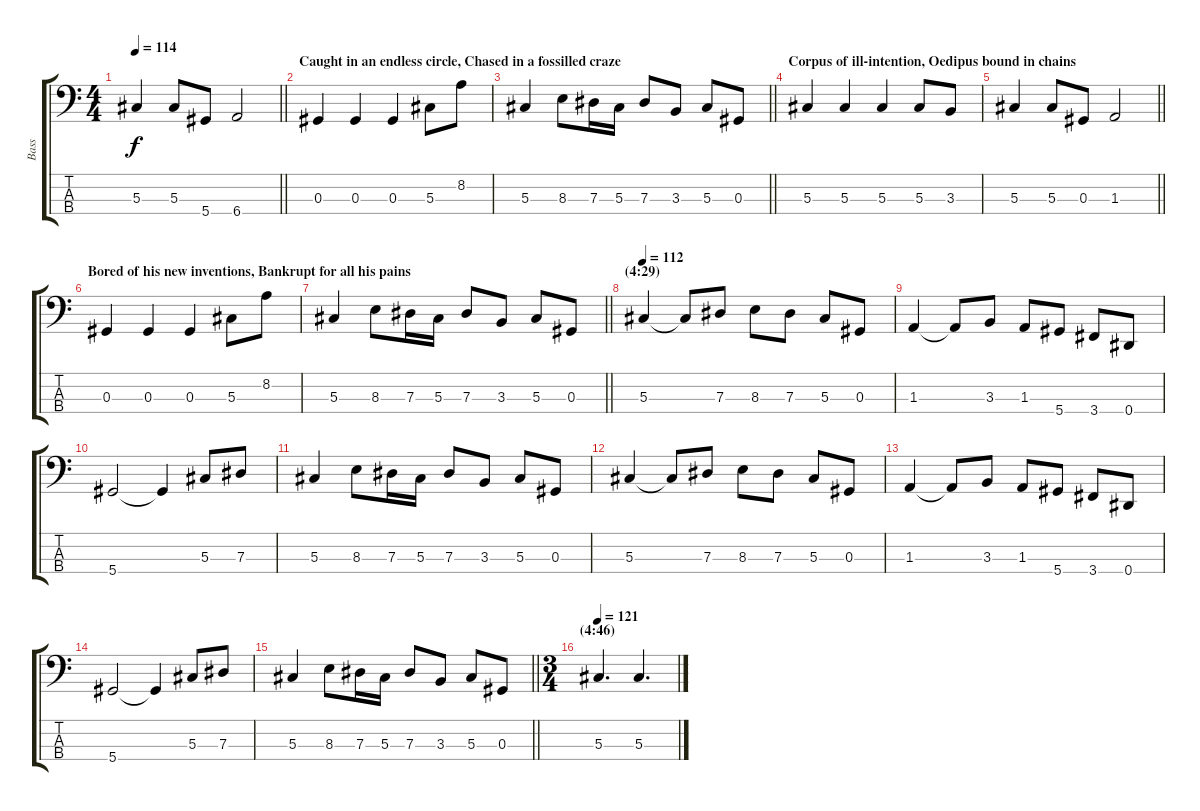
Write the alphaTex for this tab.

\track ("Bass" "Bass") {instrument electricbassfinger}
\staff {score tabs}
\tuning (Gb2 Db2 Ab1 Eb1) {hide}
\ts (4 4)
\tempo 114
\clef f4
\barLineRight lightlight
\ks c
5.3.4{dy f} 5.3.8 5.4.8 6.4.2 |
\section ("" "Caught in an endless circle, Chased in a fossilled craze ")
0.3.4 0.3.4 0.3.4 5.3.8 8.2.8 |
\barLineRight lightlight
5.3.4 8.3.8 7.3.16 5.3.16 7.3.8 3.3.8 5.3.8 0.3.8 |
\section ("" "Corpus of ill-intention, Oedipus bound in chains ")
5.3.4 5.3.4 5.3.4 5.3.8 3.3.8 |
\barLineRight lightlight
5.3.4 5.3.8 0.3.8 1.3.2 |
\section ("" "Bored of his new inventions, Bankrupt for all his pains")
0.3.4 0.3.4 0.3.4 5.3.8 8.2.8 |
\barLineRight lightlight
5.3.4 8.3.8 7.3.16 5.3.16 7.3.8 3.3.8 5.3.8 0.3.8 |
\section ("" "(4:29)")
\tempo 112
5.3.4 5.3{t}.8 7.3.8 8.3.8 7.3.8 5.3.8 0.3.8 |
1.3.4 1.3{t}.8 3.3.8 1.3.8 5.4.8 3.4.8 0.4.8 |
5.4.2 5.4{t}.4 5.3.8 7.3.8 |
5.3.4 8.3.8 7.3.16 5.3.16 7.3.8 3.3.8 5.3.8 0.3.8 |
5.3.4 5.3{t}.8 7.3.8 8.3.8 7.3.8 5.3.8 0.3.8 |
1.3.4 1.3{t}.8 3.3.8 1.3.8 5.4.8 3.4.8 0.4.8 |
5.4.2 5.4{t}.4 5.3.8 7.3.8 |
\barLineRight lightlight
5.3.4 8.3.8 7.3.16 5.3.16 7.3.8 3.3.8 5.3.8 0.3.8 |
\ts (3 4)
\section ("" "(4:46)")
\tempo 121
5.3.4{d} 5.3.4{d}
